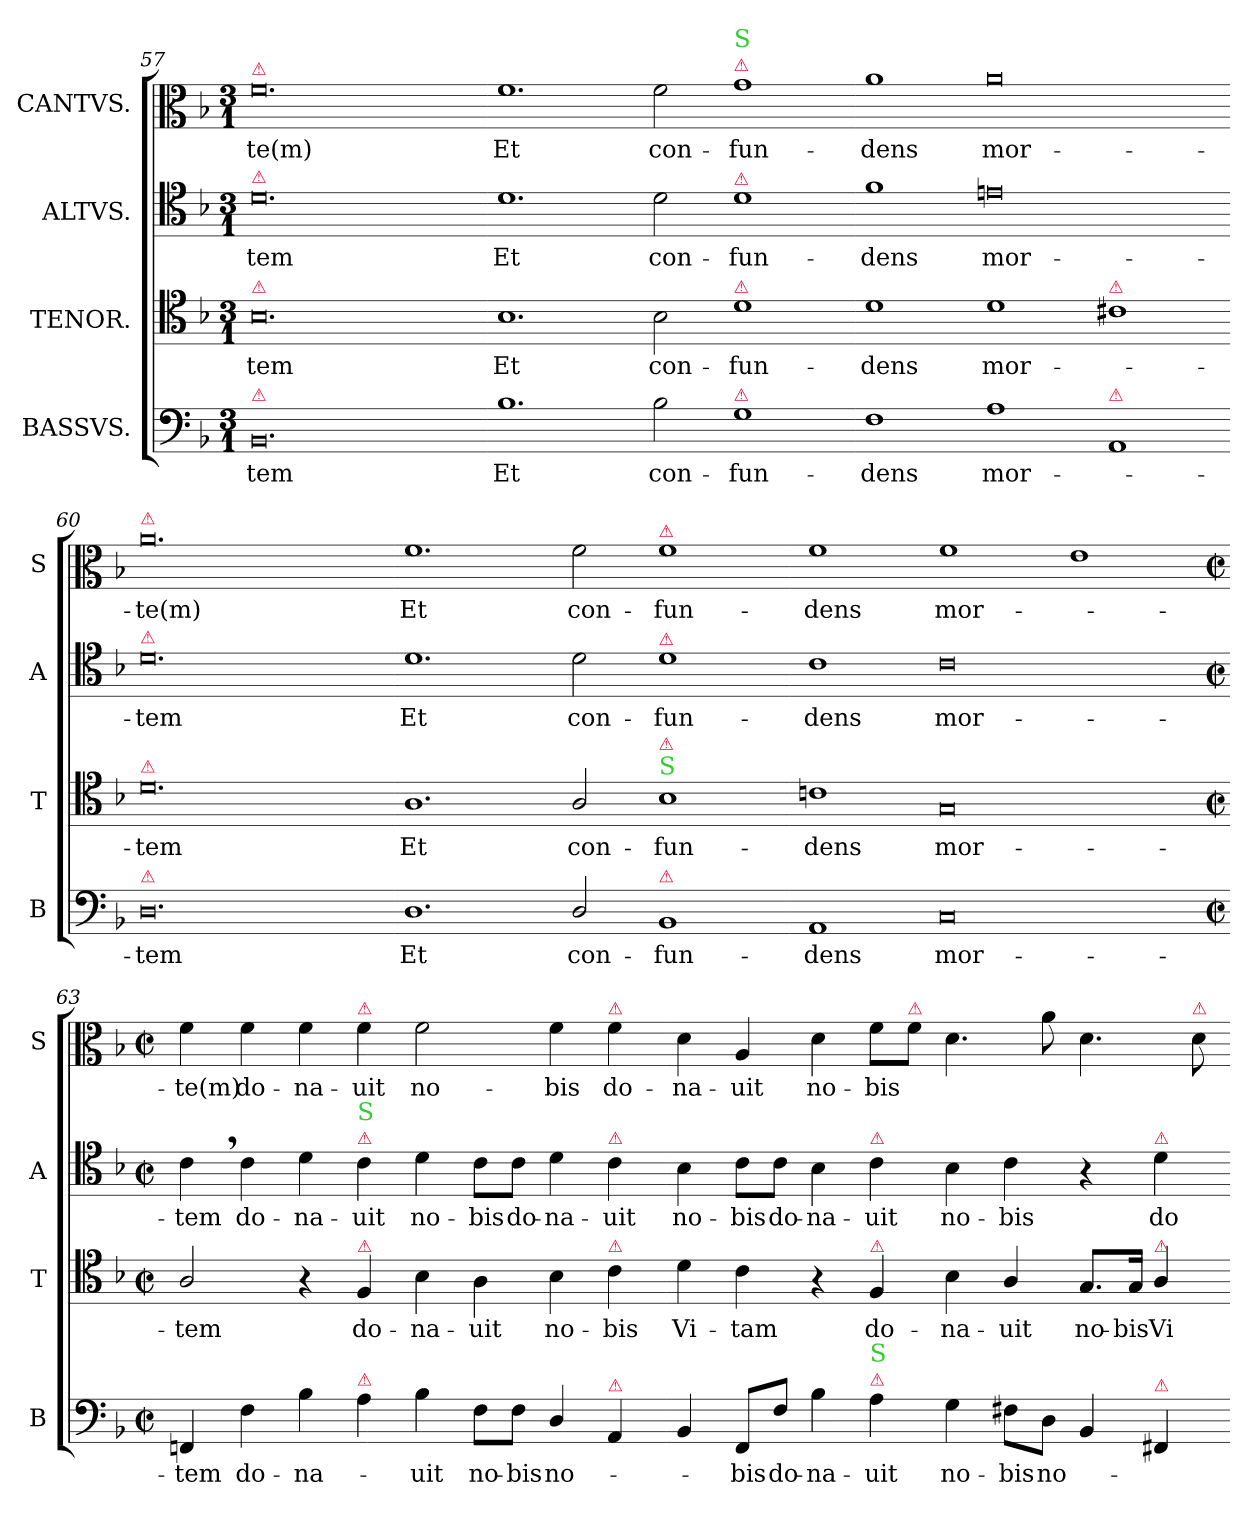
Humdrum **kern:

**kern	**text	**kern	**text	**kern	**text	**kern	**text
*part4	*part4	*part3	*part3	*part2	*part2	*part1	*part1
*staff4	*staff4	*staff3	*staff3	*staff2	*staff2	*staff1	*staff1
*I"BASSVS.	*	*I"TENOR.	*	*I"ALTVS.	*	*I"CANTVS.	*
*I'B	*	*I'T	*	*I'A	*	*I'S	*
*clefF4	*	*clefC4	*	*clefC4	*	*clefC3	*
*k[b-]	*	*k[b-]	*	*k[b-]	*	*k[b-]	*
*M3/1	*	*M3/1	*	*M3/1	*	*M3/1	*
=57	=57	=57	=57	=57	=57	=57	=57
!	!	!	!	!	!	!LO:TX:a:color=crimson:t=⚠	!
!	!	!	!	!LO:TX:a:color=crimson:t=⚠	!	!	!
!	!	!LO:TX:a:color=crimson:t=⚠	!	!	!	!	!
!LO:TX:a:color=crimson:t=⚠	!	!	!	!	!	!	!
0.BB-	-tem	0.B-	-tem	0.d	-tem	0.f	-te(m)
=58-	=58-	=58-	=58-	=58-	=58-	=58-	=58-
!	!LO:LY:i	!	!LO:LY:i	!	!LO:LY:i	!	!LO:LY:i
1.B-	Et	1.B-	Et	1.d	Et	1.f	Et
!	!LO:LY:i	!	!LO:LY:i	!	!LO:LY:i	!	!LO:LY:i
2B-\	con-	2B-\	con-	2d\	con-	2f\	con-
!	!	!	!	!	!	!LO:TX:a:color=crimson:t=⚠	!
!	!	!	!	!	!	!LO:TX:a:color=limegreen:t=S	!
!	!	!	!	!LO:TX:a:color=crimson:t=⚠	!	!	!
!	!	!LO:TX:a:color=crimson:t=⚠	!	!	!	!	!
!LO:TX:a:color=crimson:t=⚠	!	!	!	!	!	!	!
!	!LO:LY:i	!	!LO:LY:i	!	!LO:LY:i	!	!LO:LY:i
1G	-fun-	1d	-fun-	1d	-fun-	1g	-fun-
=59-	=59-	=59-	=59-	=59-	=59-	=59-	=59-
!	!LO:LY:i	!	!LO:LY:i	!	!LO:LY:i	!	!LO:LY:i
1F	-dens	1d	-dens	1f	-dens	1a	-dens
!	!LO:LY:i	!	!LO:LY:i	!	!LO:LY:i	!	!LO:LY:i
1A	mor-	1d	mor-	0en	mor-	0a	mor-
!	!	!LO:TX:a:color=crimson:t=⚠	!	!	!	!	!
!LO:TX:a:color=crimson:t=⚠	!	!	!	!	!	!	!
1AA	.	1c#X	.	.	.	.	.
=60-	=60-	=60-	=60-	=60-	=60-	=60-	=60-
!	!	!	!	!	!	!LO:TX:a:color=crimson:t=⚠	!
!	!	!	!	!LO:TX:a:color=crimson:t=⚠	!	!	!
!	!	!LO:TX:a:color=crimson:t=⚠	!	!	!	!	!
!LO:TX:a:color=crimson:t=⚠	!	!	!	!	!	!	!
!	!LO:LY:i	!	!LO:LY:i	!	!LO:LY:i	!	!LO:LY:i
0.D	-tem	0.d	-tem	0.d	-tem	0.a	-te(m)
=61-	=61-	=61-	=61-	=61-	=61-	=61-	=61-
!	!LO:LY:i	!	!LO:LY:i	!	!LO:LY:i	!	!LO:LY:i
1.D	Et	1.A	Et	1.d	Et	1.f	Et
!	!LO:LY:i	!	!LO:LY:i	!	!LO:LY:i	!	!LO:LY:i
2D/	con-	2A/	con-	2d\	con-	2f\	con-
!	!	!	!	!	!	!LO:TX:a:color=crimson:t=⚠	!
!	!	!	!	!LO:TX:a:color=crimson:t=⚠	!	!	!
!	!	!LO:TX:a:color=limegreen:t=S	!	!	!	!	!
!	!	!LO:TX:a:color=crimson:t=⚠	!	!	!	!	!
!LO:TX:a:color=crimson:t=⚠	!	!	!	!	!	!	!
!	!LO:LY:i	!	!LO:LY:i	!	!LO:LY:i	!	!LO:LY:i
1BB-	-fun-	1B-	-fun-	1d	-fun-	1f	-fun-
=62-	=62-	=62-	=62-	=62-	=62-	=62-	=62-
!	!LO:LY:i	!	!LO:LY:i	!	!LO:LY:i	!	!LO:LY:i
1AA	-dens	1cn	-dens	1c	-dens	1f	-dens
!	!LO:LY:i	!	!LO:LY:i	!	!LO:LY:i	!	!LO:LY:i
0C	mor-	0G	mor-	0c	mor-	1f	mor-
.	.	.	.	.	.	1e	.
=63-	=63-	=63-	=63-	=63-	=63-	=63-	=63-
*M2/1	*	*M2/1	*	*M2/1	*	*M2/1	*
*met(c|)	*	*met(c|)	*	*met(c|)	*	*met(c|)	*
!	!LO:LY:i	!	!LO:LY:i	!	!LO:LY:i	!	!LO:LY:i
4FFn/	-tem	2A/	-tem	4c,\	-tem	4f\	-te(m)
4F\	do-	.	.	4c\	do-	4f\	do-
4B-\	-na-	4r	.	4d\	-na-	4f\	-na-
!	!	!	!	!	!	!LO:TX:a:color=crimson:t=⚠	!
!	!	!	!	!LO:TX:a:color=crimson:t=⚠	!	!	!
!	!	!	!	!LO:TX:a:color=limegreen:t=S	!	!	!
!	!	!LO:TX:a:color=crimson:t=⚠	!	!	!	!	!
!LO:TX:a:color=crimson:t=⚠	!	!	!	!	!	!	!
4A\	.	4F/	do-	4c\	-uit	4f\	uit
4B-\	-uit	4B-\	-na-	4d\	no-	2f\	no-
8F\L	no-	4A\	uit	8c\L	-bis	.	.
!	!	!	!	!	!LO:LY:i	!	!
8F\J	-bis	.	.	8c\J	do-	.	.
!	!LO:LY:i	!	!	!	!LO:LY:i	!	!
4D/	no-	4B-\	no-	4d\	-na-	4f\	-bis
!	!	!	!	!	!	!LO:TX:a:color=crimson:t=⚠	!
!	!	!	!	!LO:TX:a:color=crimson:t=⚠	!	!	!
!	!	!LO:TX:a:color=crimson:t=⚠	!	!	!	!	!
!LO:TX:a:color=crimson:t=⚠	!	!	!	!	!	!	!
!	!	!	!	!	!LO:LY:i	!	!LO:LY:i
4AA/	.	4c\	-bis	4c\	-uit	4f\	do-
=64-	=64-	=64-	=64-	=64-	=64-	=64-	=64-
!	!	!	!	!	!LO:LY:i	!	!LO:LY:i
4BB-/	.	4d\	Vi-	4B-\	no-	4d\	-na-
!	!LO:LY:i	!	!	!	!LO:LY:i	!	!LO:LY:i
8FF/L	-bis	4c\	-tam	8c\L	-bis	4A/	-uit
!	!	!	!	!	!LO:LY:i	!	!
8F/J	do-	.	.	8c\J	do-	.	.
!	!	!	!	!	!LO:LY:i	!	!LO:LY:i
4B-\	-na-	4r	.	4B-\	-na-	4d\	no-
!	!	!	!	!LO:TX:a:color=crimson:t=⚠	!	!	!
!	!	!LO:TX:a:color=crimson:t=⚠	!	!	!	!	!
!LO:TX:a:color=crimson:t=⚠	!	!	!	!	!	!	!
!LO:TX:a:color=limegreen:t=S	!	!	!	!	!	!	!
!	!	!	!LO:LY:i	!	!LO:LY:i	!	!LO:LY:i
4A\	-uit	4F/	do-	4c\	-uit	8f\L	-bis
!	!	!	!	!	!	!LO:TX:a:color=crimson:t=⚠	!
.	.	.	.	.	.	8f\J	.
!	!	!	!LO:LY:i	!	!LO:LY:i	!	!
4G\	no-	4B-\	-na-	4B-\	no-	4.d\	.
!	!	!	!LO:LY:i	!	!LO:LY:i	!	!
8F#X\L	-bis	4A/	-uit	4c\	-bis	.	.
!	!LO:LY:i	!	!	!	!	!	!
8D\J	no-	.	.	.	.	8a\	.
!	!	!	!LO:LY:i	!	!	!	!
4BB-/	.	8.G/L	no-	4r	.	4.d\	.
!	!	!	!LO:LY:i	!	!	!	!
.	.	16G/Jk	-bis	.	.	.	.
!	!	!	!	!LO:TX:a:color=crimson:t=⚠	!	!	!
!	!	!LO:TX:a:color=crimson:t=⚠	!	!	!	!	!
!LO:TX:a:color=crimson:t=⚠	!	!	!	!	!	!	!
!	!	!	!LO:LY:i	!	!	!	!
4FF#X/	.	4A/	Vi-	4d\	do-	.	.
!	!	!	!	!	!	!LO:TX:a:color=crimson:t=⚠	!
.	.	.	.	.	.	8d\	.
=-	=-	=-	=-	=-	=-	=-	=-
*-	*-	*-	*-	*-	*-	*-	*-
